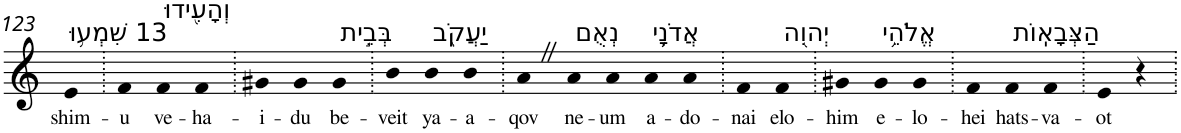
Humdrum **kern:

**kern	**text
*part1	*part1
*staff1	*staff1
*I"Piano	*
*I'Pno	*
!!LO:PB:g=z
*clefG2	*
*k[]	*
=123	=123
!LO:TX:a:t=13 שִׁמְע֥וּ	!
!	!LO:LY:b
4e	shim-
=124.	=124.
!	!LO:LY:b
4f	-u
!LO:TX:a:t=וְהָעִ֖ידוּ	!
!	!LO:LY:b
4f	ve-
!	!LO:LY:b
4f	-ha-
=125.	=125.
!	!LO:LY:b
4g#X	-i-
!	!LO:LY:b
4g#	-du
!LO:TX:a:t=בְּבֵ֣ית	!
!	!LO:LY:b
4g#	be-
=126.	=126.
!	!LO:LY:b
4b	-veit
!LO:TX:a:t=יַעֲקֹ֑ב	!
!	!LO:LY:b
4b	ya-
!	!LO:LY:b
4b	-a-
=127.	=127.
!	!LO:LY:b
4aZ	-qov
!LO:TX:a:t=נְאֻם	!
!	!LO:LY:b
4a	ne-
!	!LO:LY:b
4a	-um
!LO:TX:a:t=אֲדֹנָ֥י	!
!	!LO:LY:b
4a	a-
!	!LO:LY:b
4a	-do-
=128.	=128.
!	!LO:LY:b
4f	-nai
!LO:TX:a:t=יְהוִ֖ה	!
!	!LO:LY:b
4f	elo-
=129.	=129.
!	!LO:LY:b
4g#X	-him
!LO:TX:a:t=אֱלֹהֵ֥י	!
!	!LO:LY:b
4g#	e-
!	!LO:LY:b
4g#	-lo-
=130.	=130.
!	!LO:LY:b
4f	-hei
!LO:TX:a:t=הַצְּבָאֽוֹת	!
!	!LO:LY:b
4f	hats-
!	!LO:LY:b
4f	-va-
=131.	=131.
!	!LO:LY:b
4e	-ot
4r	.
=.	=.
*-	*-
